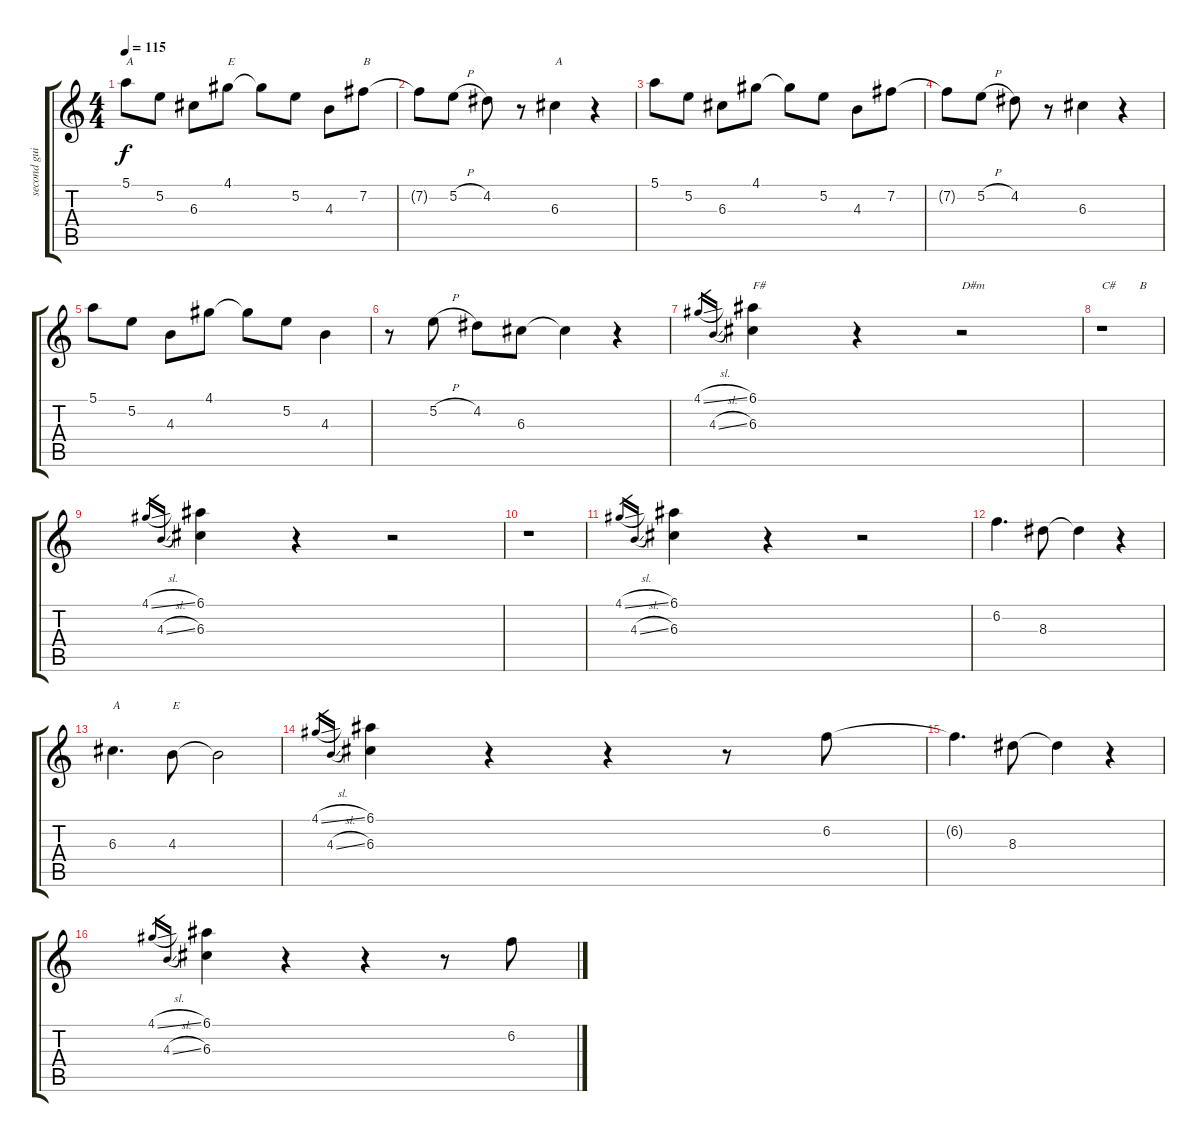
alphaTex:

\track ("second guitar no capo" "second gui") {instrument acousticguitarnylon}
\staff {score tabs}
\tuning (E4 B3 G3 D3 A2 E2) {hide}
\ts (4 4)
\tempo 115
\clef g2
\ks c
5.1{t}.8{txt "A" dy f} 5.2.8 6.3.8 4.1.8{txt "E"} 4.1{t}.8 5.2.8 4.3.8 7.2.8{txt "B"} |
7.2{t}.8 5.2{h}.8 4.2.8 r.8 6.3.4{txt "A"} r.4 |
5.1.8 5.2.8 6.3.8 4.1.8 4.1{t}.8 5.2.8 4.3.8 7.2.8 |
7.2{t}.8 5.2{h}.8 4.2.8 r.8 6.3.4 r.4 |
5.1.8 5.2.8 4.3.8 4.1.8 4.1{t}.8 5.2.8 4.3.4 |
r.8 5.2{h}.8 4.2.8 6.3.8 6.3{t}.4 r.4 |
4.1{sl}.16{gr} 4.3{sl}.16{gr} (6.1 6.3).4{txt "F#"} r.4 r.2{txt "D#m"} |
r.1{txt "C#        B"} |
4.1{sl}.16{gr} 4.3{sl}.16{gr} (6.1 6.3).4 r.4 r.2 |
r.1 |
4.1{sl}.16{gr} 4.3{sl}.16{gr} (6.1 6.3).4 r.4 r.2 |
6.2.4{d} 8.3.8 8.3{t}.4 r.4 |
6.3.4{d txt "A"} 4.3.8{txt "E"} 4.3{t}.2 |
4.1{sl}.16{gr} 4.3{sl}.16{gr} (6.1 6.3).4 r.4 r.4 r.8 6.2.8 |
6.2{t}.4{d} 8.3.8 8.3{t}.4 r.4 |
4.1{sl}.16{gr} 4.3{sl}.16{gr} (6.1 6.3).4 r.4 r.4 r.8 6.2.8
